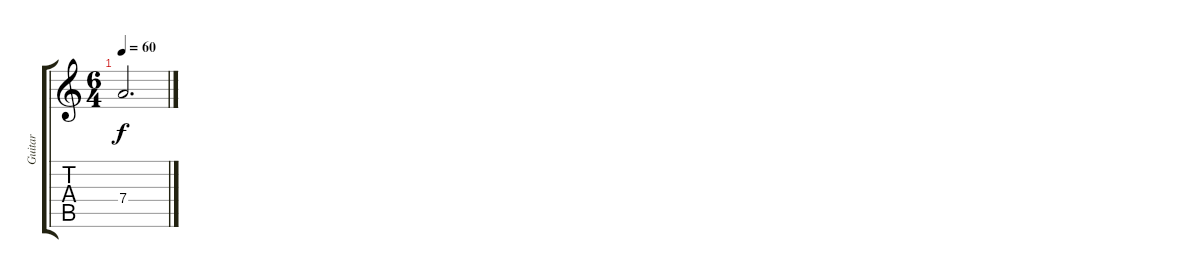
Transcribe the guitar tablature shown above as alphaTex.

\track ("Guitar" "Guitar") {instrument overdrivenguitar}
\staff {score tabs}
\tuning (E4 B3 G3 D3 A2 E2) {hide}
\ts (6 4)
\tempo 60
\clef g2
\ks c
7.4{t}.2{d dy f}
